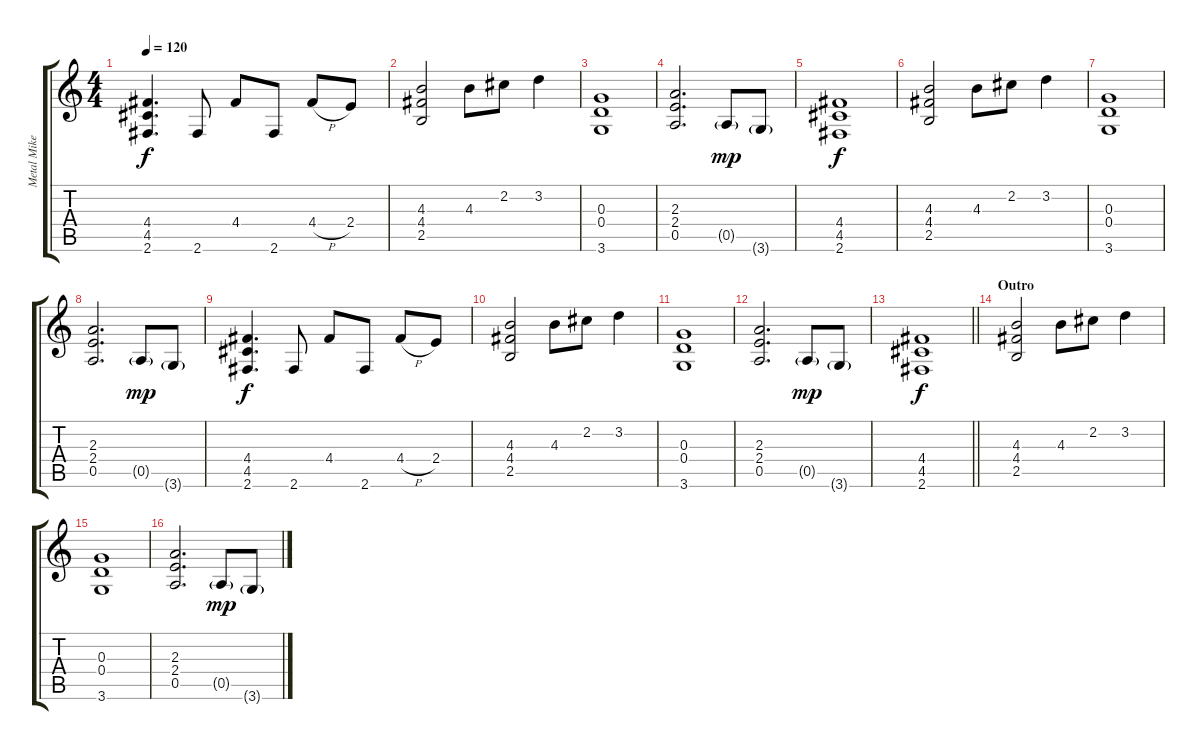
\track ("Metal Mike" "Metal Mike") {instrument distortionguitar}
\staff {score tabs}
\tuning (E4 B3 G3 D3 A2 E2) {hide}
\ts (4 4)
\tempo 120
\clef g2
\ks c
(4.4 4.5 2.6).4{d dy f} 2.6.8 4.4.8 2.6.8 4.4{h}.8 2.4.8 |
(4.3 4.4 2.5).2 4.3.8 2.2.8 3.2.4 |
(0.3 0.4 3.6).1 |
(2.3 2.4 0.5).2{d} 0.5{g}.8{dy mp} 3.6{g}.8 |
(4.4 4.5 2.6).1{dy f} |
(4.3 4.4 2.5).2 4.3.8 2.2.8 3.2.4 |
(0.3 0.4 3.6).1 |
(2.3 2.4 0.5).2{d} 0.5{g}.8{dy mp} 3.6{g}.8 |
(4.4 4.5 2.6).4{d dy f} 2.6.8 4.4.8 2.6.8 4.4{h}.8 2.4.8 |
(4.3 4.4 2.5).2 4.3.8 2.2.8 3.2.4 |
(0.3 0.4 3.6).1 |
(2.3 2.4 0.5).2{d} 0.5{g}.8{dy mp} 3.6{g}.8 |
\barLineRight lightlight
(4.4 4.5 2.6).1{dy f} |
\section ("" "Outro")
(4.3 4.4 2.5).2 4.3.8 2.2.8 3.2.4 |
(0.3 0.4 3.6).1 |
(2.3 2.4 0.5).2{d} 0.5{g}.8{dy mp} 3.6{g}.8
